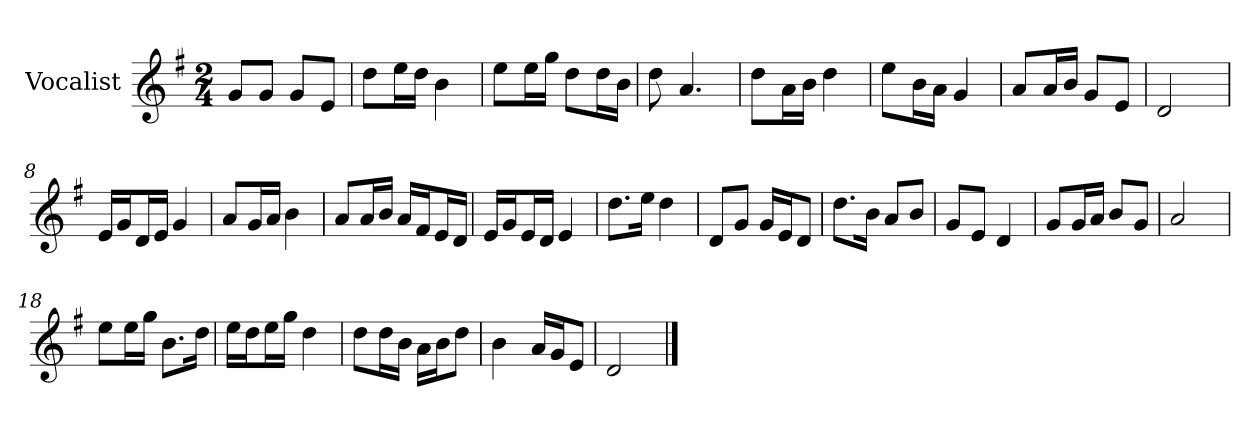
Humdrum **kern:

**kern
*part1
*staff1
*I"Vocalist
*k[f#]
*G:
*M2/4
=
8gL
8gJ
8gL
8eJ
=1
8ddL
16eeL
16ddJJ
4b
=2
8eeL
16eeL
16ggJJ
8ddL
16ddL
16bJJ
=3
8dd
4.a
=4
8ddL
16aL
16bJJ
4dd
=5
8eeL
16bL
16aJJ
4g
=6
8aL
16aL
16bJJ
8gL
8eJ
=7
2d
=8
16eLL
16gJ
16dL
16eJJ
4g
=9
8aL
16gL
16aJJ
4b
=10
8aL
16aL
16bJJ
16aLL
16f#J
16eL
16dJJ
=11
16eLL
16gJ
16eL
16dJJ
4e
=12
8.ddL
16eeJk
4dd
=13
8dL
8gJ
16gLL
16eJ
8dJ
=14
8.ddL
16bJk
8aL
8bJ
=15
8gL
8eJ
4d
=16
8gL
16gL
16aJJ
8bL
8gJ
=17
2a
=18
8eeL
16eeL
16ggJJ
8.bL
16ddJk
=19
16eeLL
16ddJ
16eeL
16ggJJ
4dd
=20
8ddL
16ddL
16bJJ
16aLL
16bJ
8ddJ
=21
4b
16aLL
16gJ
8eJ
=22
2d
==
*-
